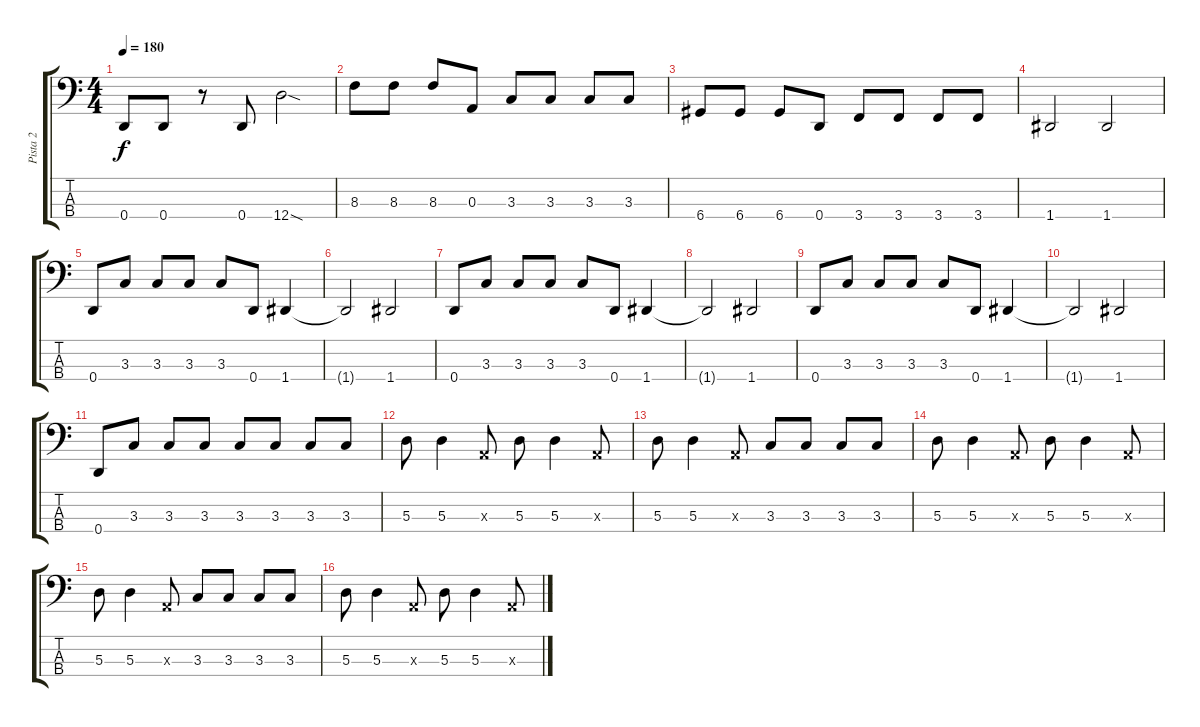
\track ("Pista 2" "Pista 2") {instrument electricbasspick}
\staff {score tabs}
\tuning (G2 D2 A1 D1) {hide}
\ts (4 4)
\tempo 180
\clef f4
\ks c
0.4.8{dy f} 0.4.8 r.8 0.4.8 12.4{sod}.2 |
8.3.8 8.3.8 8.3.8 0.3.8 3.3.8 3.3.8 3.3.8 3.3.8 |
6.4.8 6.4.8 6.4.8 0.4.8 3.4.8 3.4.8 3.4.8 3.4.8 |
1.4.2 1.4.2 |
0.4.8 3.3.8 3.3.8 3.3.8 3.3.8 0.4.8 1.4.4 |
1.4{t}.2 1.4.2 |
0.4.8 3.3.8 3.3.8 3.3.8 3.3.8 0.4.8 1.4.4 |
1.4{t}.2 1.4.2 |
0.4.8 3.3.8 3.3.8 3.3.8 3.3.8 0.4.8 1.4.4 |
1.4{t}.2 1.4.2 |
0.4.8 3.3.8 3.3.8 3.3.8 3.3.8 3.3.8 3.3.8 3.3.8 |
5.3.8 5.3.4 0.3{x}.8 5.3.8 5.3.4 0.3{x}.8 |
5.3.8 5.3.4 0.3{x}.8 3.3.8 3.3.8 3.3.8 3.3.8 |
5.3.8 5.3.4 0.3{x}.8 5.3.8 5.3.4 0.3{x}.8 |
5.3.8 5.3.4 0.3{x}.8 3.3.8 3.3.8 3.3.8 3.3.8 |
5.3.8 5.3.4 0.3{x}.8 5.3.8 5.3.4 0.3{x}.8
